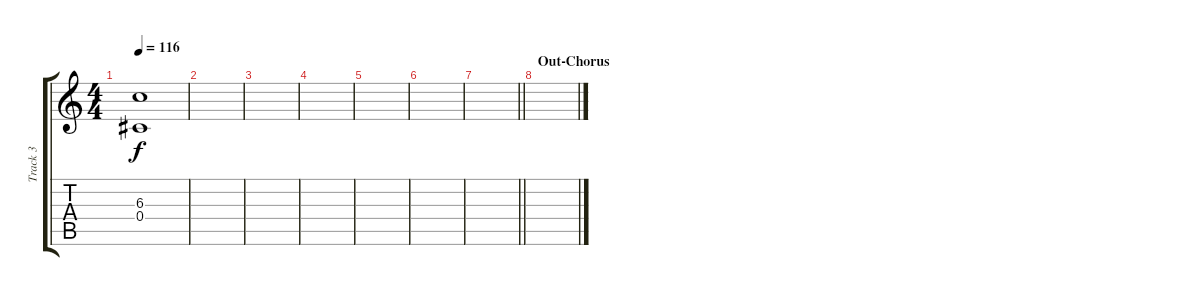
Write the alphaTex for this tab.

\track ("Track 3" "Track 3") {instrument distortionguitar}
\staff {score tabs}
\tuning (B3 Bb3 Gb3 Db3 Ab2 Db2) {hide}
\ts (4 4)
\tempo 116
\clef g2
\ks c
(6.3{t} 0.4{t}).1{dy f} |
|
|
|
|
|
\barLineRight lightlight
|
\section ("" "Out-Chorus")
